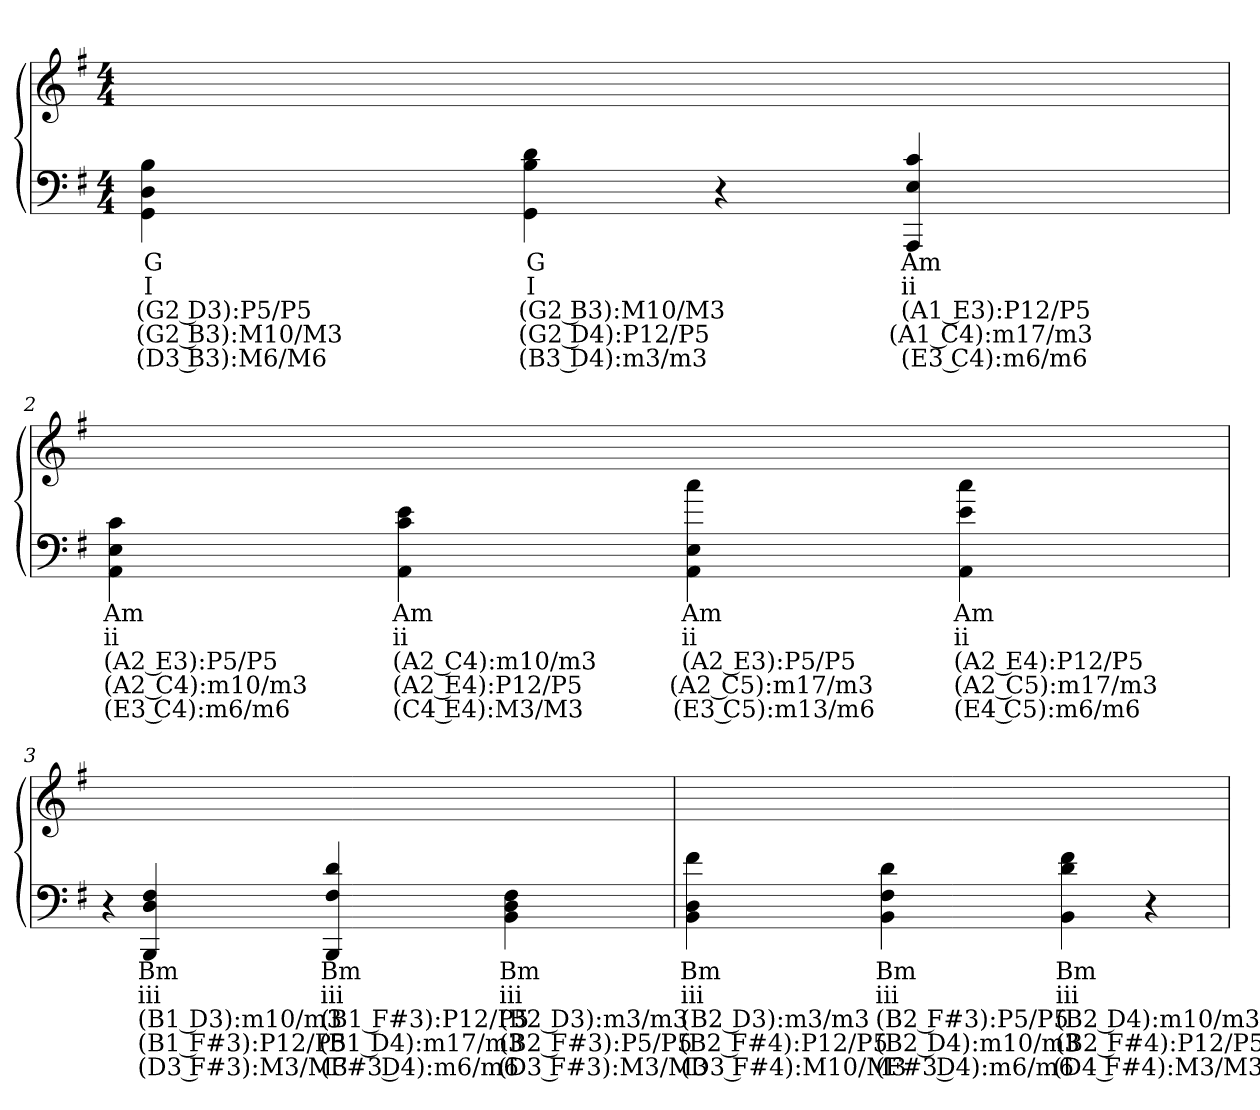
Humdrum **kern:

**kern	**text	**text	**text	**text	**text	**kern
*part2	*part2	*part2	*part2	*part2	*part2	*part1
*staff2	*staff2	*staff2	*staff2	*staff2	*staff2	*staff1
*clefF4	*	*	*	*	*	*clefG2
*k[f#]	*	*	*	*	*	*k[f#]
*G:	*	*	*	*	*	*G:
*M4/4	*	*	*	*	*	*M4/4
*MM60	*	*	*	*	*	*MM60
=1	=1	=1	=1	=1	=1	=1
4GG 4D 4B	G	I	(G2 D3):P5/P5	(G2 B3):M10/M3	(D3 B3):M6/M6	1ryy
4GG 4B 4d	G	I	(G2 B3):M10/M3	(G2 D4):P12/P5	(B3 D4):m3/m3	.
4r	.	.	.	.	.	.
4AAA 4E 4c	Am	ii	(A1 E3):P12/P5	(A1 C4):m17/m3	(E3 C4):m6/m6	.
=2	=2	=2	=2	=2	=2	=2
4AA 4E 4c	Am	ii	(A2 E3):P5/P5	(A2 C4):m10/m3	(E3 C4):m6/m6	1ryy
4AA 4c 4e	Am	ii	(A2 C4):m10/m3	(A2 E4):P12/P5	(C4 E4):M3/M3	.
4AA 4E 4cc	Am	ii	(A2 E3):P5/P5	(A2 C5):m17/m3	(E3 C5):m13/m6	.
4AA 4e 4cc	Am	ii	(A2 E4):P12/P5	(A2 C5):m17/m3	(E4 C5):m6/m6	.
=3	=3	=3	=3	=3	=3	=3
4r	.	.	.	.	.	1ryy
4BBB 4D 4F#	Bm	iii	(B1 D3):m10/m3	(B1 F#3):P12/P5	(D3 F#3):M3/M3	.
4BBB 4F# 4d	Bm	iii	(B1 F#3):P12/P5	(B1 D4):m17/m3	(F#3 D4):m6/m6	.
4BB 4D 4F#	Bm	iii	(B2 D3):m3/m3	(B2 F#3):P5/P5	(D3 F#3):M3/M3	.
=4	=4	=4	=4	=4	=4	=4
4BB 4D 4f#	Bm	iii	(B2 D3):m3/m3	(B2 F#4):P12/P5	(D3 F#4):M10/M3	1ryy
4BB 4F# 4d	Bm	iii	(B2 F#3):P5/P5	(B2 D4):m10/m3	(F#3 D4):m6/m6	.
4BB 4d 4f#	Bm	iii	(B2 D4):m10/m3	(B2 F#4):P12/P5	(D4 F#4):M3/M3	.
4r	.	.	.	.	.	.
=	=	=	=	=	=	=
*-	*-	*-	*-	*-	*-	*-
